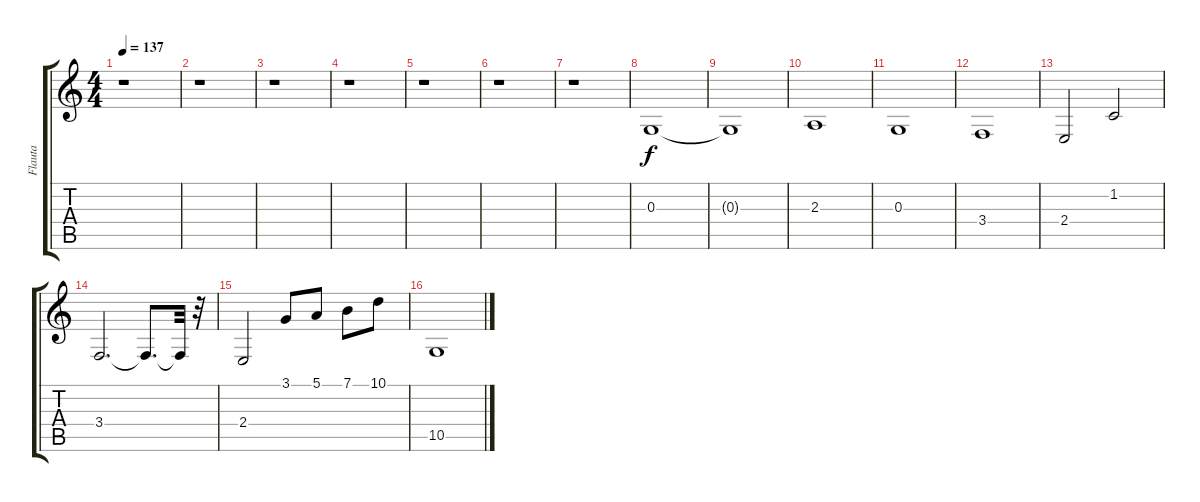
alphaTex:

\track ("Flauta" "Flauta") {instrument panflute}
\staff {score tabs}
\tuning (E4 B3 G3 D3 A2 E2) {hide}
\ts (4 4)
\tempo 137
\clef g2
\ks c
r.1{dy f} |
r.1 |
r.1 |
r.1 |
r.1 |
r.1 |
r.1 |
0.3.1 |
0.3{t}.1 |
2.3.1 |
0.3.1 |
3.4.1 |
2.4.2 1.2.2 |
3.4.2{d} 3.4{t}.8{d} 3.4{t}.32 r.32 |
2.4.2 3.1.8 5.1.8 7.1.8 10.1.8 |
10.5.1
